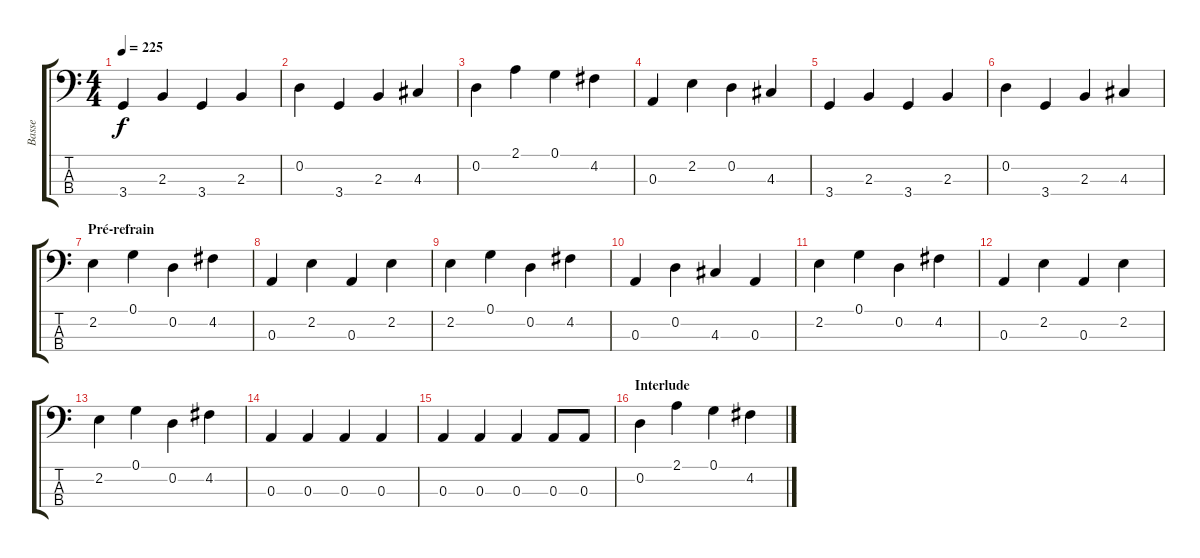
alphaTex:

\track ("Basse" "Basse") {instrument electricbassfinger}
\staff {score tabs}
\tuning (G2 D2 A1 E1) {hide}
\ts (4 4)
\tempo 225
\clef f4
\ks c
3.4.4{dy f} 2.3.4 3.4.4 2.3.4 |
0.2.4 3.4.4 2.3.4 4.3.4 |
0.2.4 2.1.4 0.1.4 4.2.4 |
0.3.4 2.2.4 0.2.4 4.3.4 |
3.4.4 2.3.4 3.4.4 2.3.4 |
0.2.4 3.4.4 2.3.4 4.3.4 |
\section ("" "Pré-refrain")
2.2.4 0.1.4 0.2.4 4.2.4 |
0.3.4 2.2.4 0.3.4 2.2.4 |
2.2.4 0.1.4 0.2.4 4.2.4 |
0.3.4 0.2.4 4.3.4 0.3.4 |
2.2.4 0.1.4 0.2.4 4.2.4 |
0.3.4 2.2.4 0.3.4 2.2.4 |
2.2.4 0.1.4 0.2.4 4.2.4 |
0.3.4 0.3.4 0.3.4 0.3.4 |
0.3.4 0.3.4 0.3.4 0.3.8 0.3.8 |
\section ("" "Interlude")
0.2.4 2.1.4 0.1.4 4.2.4
